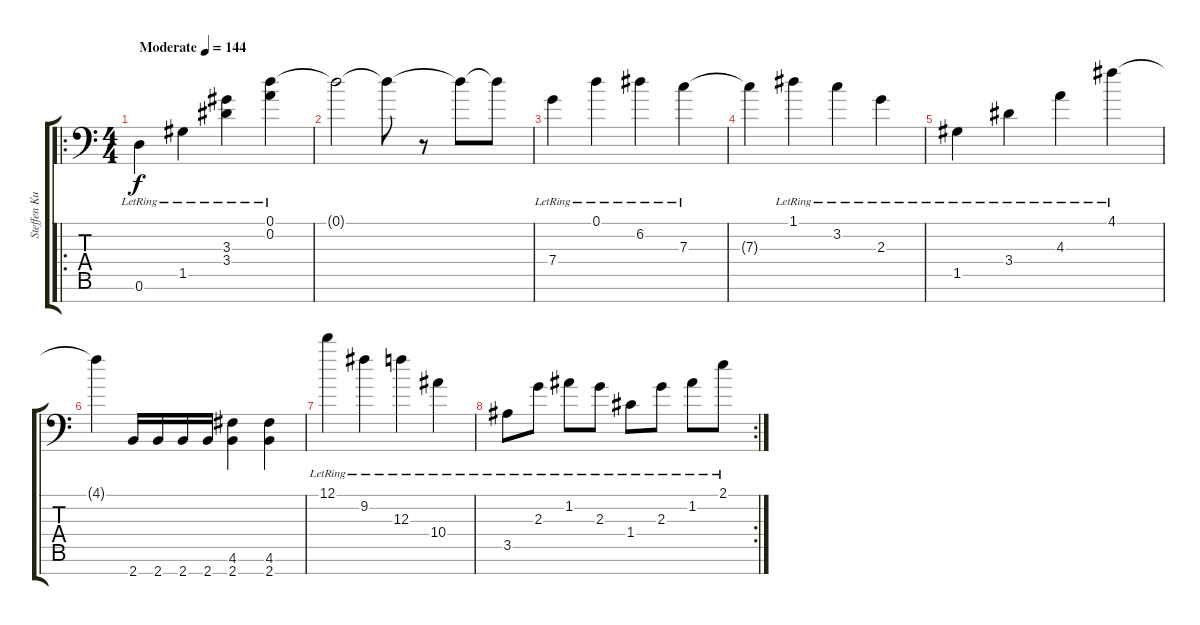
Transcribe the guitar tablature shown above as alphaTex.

\track ("Steffen Kummerer" "Steffen Ku") {instrument distortionguitar}
\staff {score tabs}
\tuning (D4 A3 F3 C3 G2 D2 A1) {hide}
\ro
\ts (4 4)
\tempo (144 "Moderate")
\clef f4
\ks c
0.6{lr}.4{dy f instrument distortionguitar} 1.5{lr}.4 (3.3 3.4{lr}).4 (0.1{lr} 0.2).4 |
0.1{t}.2 0.1{t}.8 r.8 0.1{t}.8 0.1{t}.8 |
7.4{lr}.4 0.1{lr}.4 6.2{lr}.4 7.3{lr}.4 |
7.3{t}.4 1.1{lr}.4 3.2{lr}.4 2.3{lr}.4 |
1.5{lr}.4 3.4{lr}.4 4.3{lr}.4 4.1{lr}.4 |
4.1{t}.4 2.7.16 2.7.16 2.7.16 2.7.16 (4.6 2.7).4 (4.6 2.7).4 |
12.1{lr}.4 9.2{lr}.4 12.3{lr}.4 10.4{lr}.4 |
\rc 2
3.5{lr}.8 2.3{lr}.8 1.2{lr}.8 2.3{lr}.8 1.4{lr}.8 2.3{lr}.8 1.2{lr}.8 2.1{lr}.8
